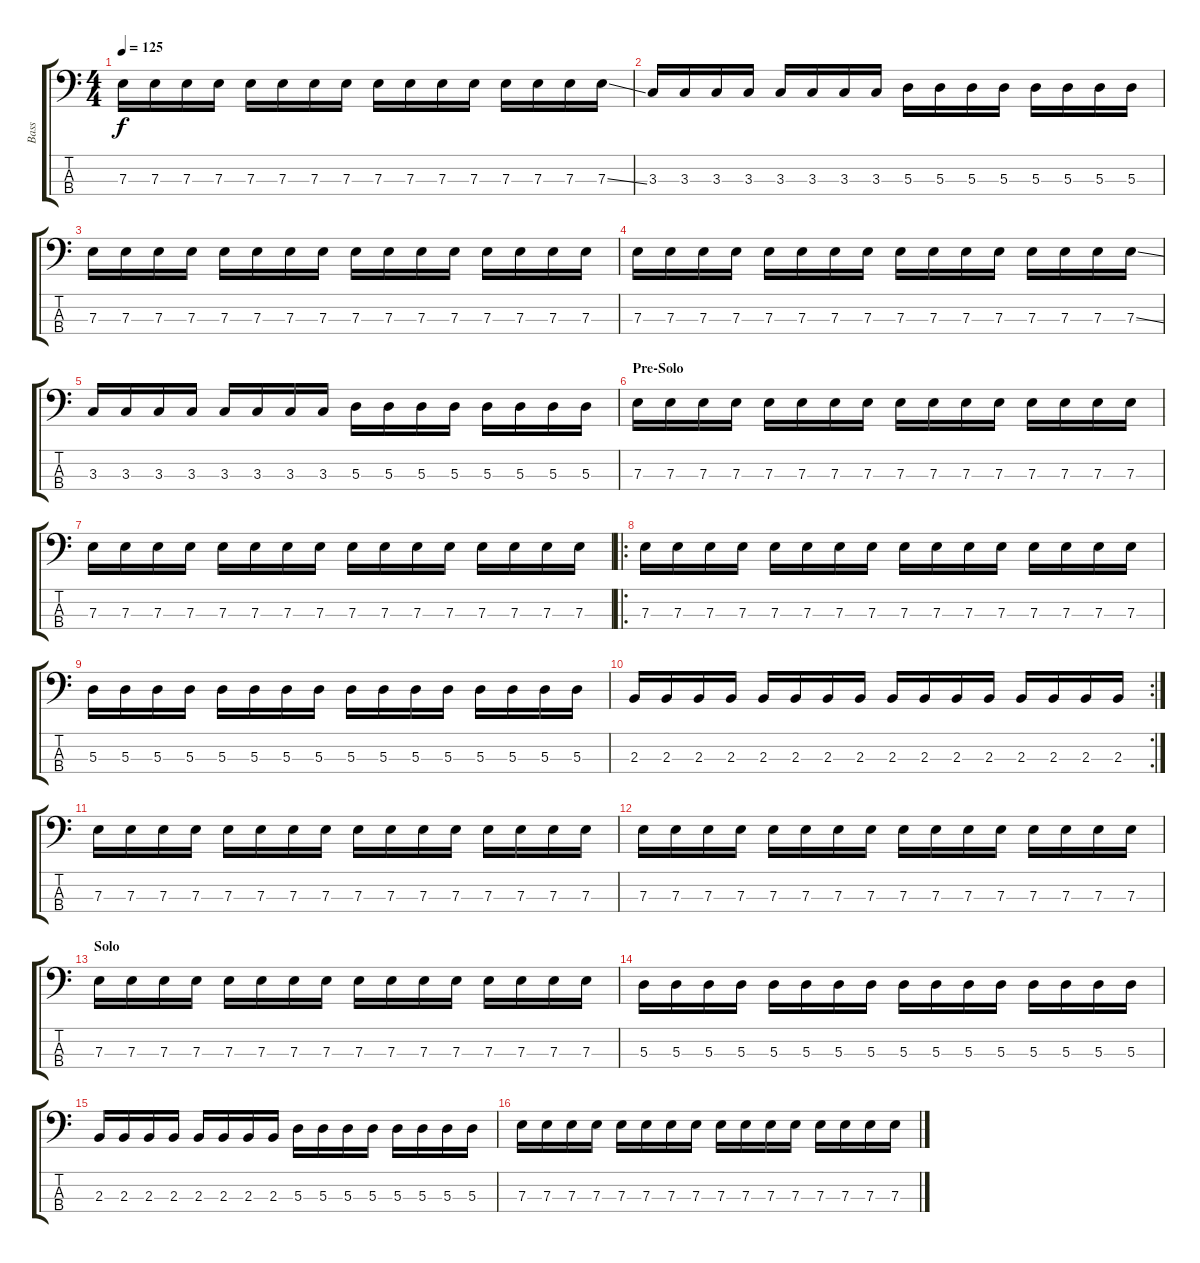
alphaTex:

\track ("Bass" "Bass") {instrument electricbassfinger}
\staff {score tabs}
\tuning (G2 D2 A1 E1) {hide}
\ts (4 4)
\tempo 125
\clef f4
\ks c
7.3.16{dy f} 7.3.16 7.3.16 7.3.16 7.3.16 7.3.16 7.3.16 7.3.16 7.3.16 7.3.16 7.3.16 7.3.16 7.3.16 7.3.16 7.3.16 7.3{ss}.16 |
3.3.16 3.3.16 3.3.16 3.3.16 3.3.16 3.3.16 3.3.16 3.3.16 5.3.16 5.3.16 5.3.16 5.3.16 5.3.16 5.3.16 5.3.16 5.3.16 |
7.3.16 7.3.16 7.3.16 7.3.16 7.3.16 7.3.16 7.3.16 7.3.16 7.3.16 7.3.16 7.3.16 7.3.16 7.3.16 7.3.16 7.3.16 7.3.16 |
7.3.16 7.3.16 7.3.16 7.3.16 7.3.16 7.3.16 7.3.16 7.3.16 7.3.16 7.3.16 7.3.16 7.3.16 7.3.16 7.3.16 7.3.16 7.3{ss}.16 |
3.3.16 3.3.16 3.3.16 3.3.16 3.3.16 3.3.16 3.3.16 3.3.16 5.3.16 5.3.16 5.3.16 5.3.16 5.3.16 5.3.16 5.3.16 5.3.16 |
\section ("" "Pre-Solo")
7.3.16 7.3.16 7.3.16 7.3.16 7.3.16 7.3.16 7.3.16 7.3.16 7.3.16 7.3.16 7.3.16 7.3.16 7.3.16 7.3.16 7.3.16 7.3.16 |
7.3.16 7.3.16 7.3.16 7.3.16 7.3.16 7.3.16 7.3.16 7.3.16 7.3.16 7.3.16 7.3.16 7.3.16 7.3.16 7.3.16 7.3.16 7.3.16 |
\ro
7.3.16 7.3.16 7.3.16 7.3.16 7.3.16 7.3.16 7.3.16 7.3.16 7.3.16 7.3.16 7.3.16 7.3.16 7.3.16 7.3.16 7.3.16 7.3.16 |
5.3.16 5.3.16 5.3.16 5.3.16 5.3.16 5.3.16 5.3.16 5.3.16 5.3.16 5.3.16 5.3.16 5.3.16 5.3.16 5.3.16 5.3.16 5.3.16 |
\rc 2
2.3.16 2.3.16 2.3.16 2.3.16 2.3.16 2.3.16 2.3.16 2.3.16 2.3.16 2.3.16 2.3.16 2.3.16 2.3.16 2.3.16 2.3.16 2.3.16 |
7.3.16 7.3.16 7.3.16 7.3.16 7.3.16 7.3.16 7.3.16 7.3.16 7.3.16 7.3.16 7.3.16 7.3.16 7.3.16 7.3.16 7.3.16 7.3.16 |
7.3.16 7.3.16 7.3.16 7.3.16 7.3.16 7.3.16 7.3.16 7.3.16 7.3.16 7.3.16 7.3.16 7.3.16 7.3.16 7.3.16 7.3.16 7.3.16 |
\section ("" "Solo")
7.3.16 7.3.16 7.3.16 7.3.16 7.3.16 7.3.16 7.3.16 7.3.16 7.3.16 7.3.16 7.3.16 7.3.16 7.3.16 7.3.16 7.3.16 7.3.16 |
5.3.16 5.3.16 5.3.16 5.3.16 5.3.16 5.3.16 5.3.16 5.3.16 5.3.16 5.3.16 5.3.16 5.3.16 5.3.16 5.3.16 5.3.16 5.3.16 |
2.3.16 2.3.16 2.3.16 2.3.16 2.3.16 2.3.16 2.3.16 2.3.16 5.3.16 5.3.16 5.3.16 5.3.16 5.3.16 5.3.16 5.3.16 5.3.16 |
7.3.16 7.3.16 7.3.16 7.3.16 7.3.16 7.3.16 7.3.16 7.3.16 7.3.16 7.3.16 7.3.16 7.3.16 7.3.16 7.3.16 7.3.16 7.3.16
